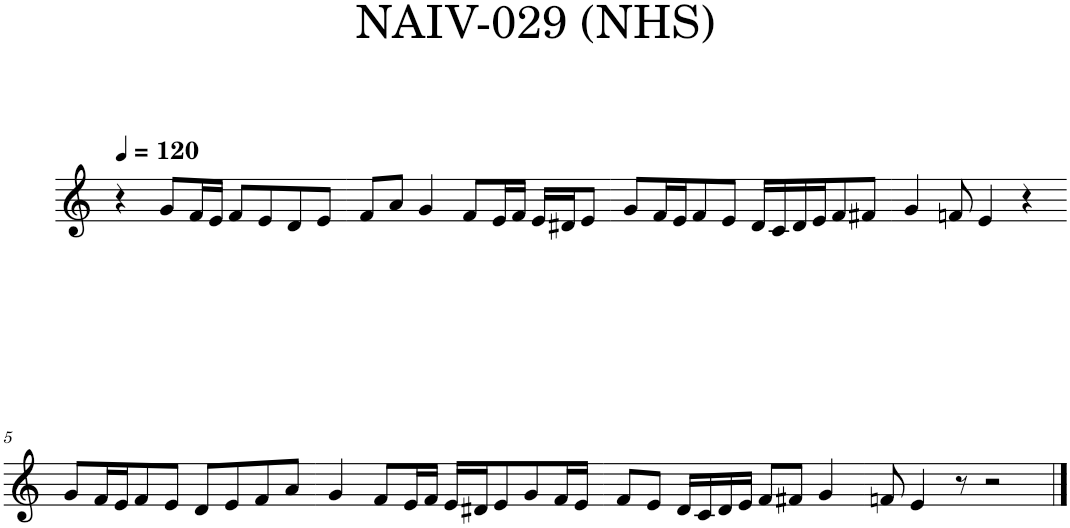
**kern
*part1
*staff1
*I"Piano
*I'Pno.
*clefG2
*k[]
=1
4r
8g/L
16f/L
16e/JJ
8f/L
8e/
8d/
8e/J
=2
8f/L
8a/J
4g/
8f/L
16e/L
16f/JJ
16e/LL
16d#X/J
8e/J
=3
8g/L
16f/L
16e/J
8f/
8e/J
16d/LL
16c/
16d/
16e/J
8f/
8f#X/J
=4
4g/
8fn/
4e/
4r
!!LO:LB:g=z
=5
8g/L
16f/L
16e/J
8f/
8e/J
8d/L
8e/
8f/
8a/J
=6
4g/
8f/L
16e/L
16f/JJ
16e/LL
16d#X/J
8e/
8g/
16f/L
16e/JJ
=7
8f/L
8e/J
16d/LL
16c/
16d/
16e/JJ
8f/L
8f#X/J
4g/
=8
8fn/
4e/
8r
2r
==
*-
